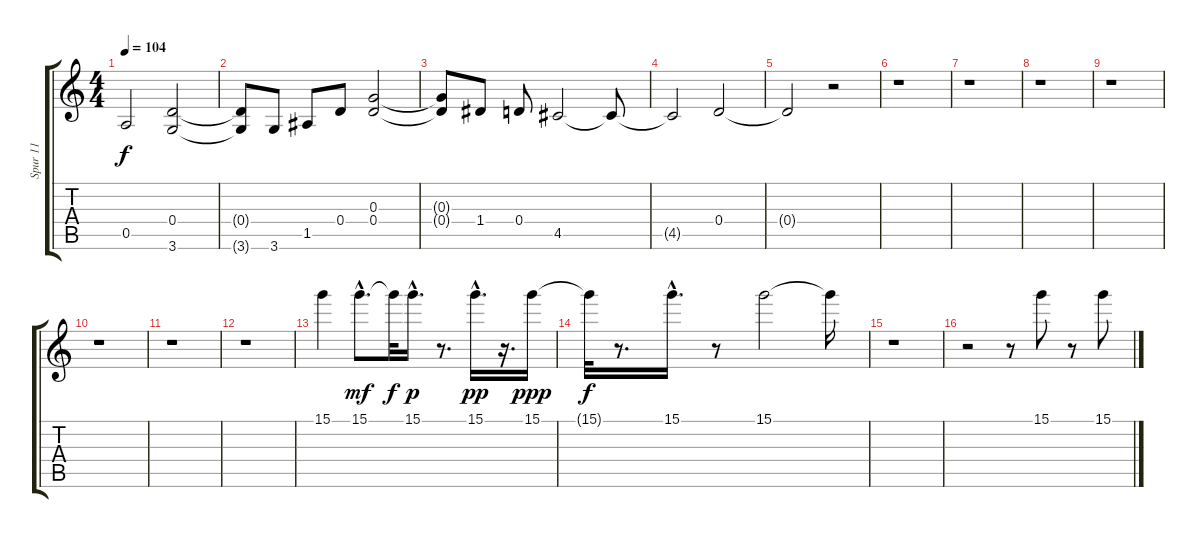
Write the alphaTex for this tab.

\track ("Spur 11" "Spur 11") {instrument distortionguitar}
\staff {score tabs}
\tuning (E4 B3 G3 D3 A2 E2) {hide}
\ts (4 4)
\tempo 104
\clef g2
\ks c
0.5.2{dy f} (0.4 3.6).2 |
(0.4{t} 3.6{t}).8 3.6.8 1.5.8 0.4.8 (0.3 0.4).2 |
(0.3{t} 0.4{t}).8 1.4.8 0.4.8 4.5.2 4.5{t}.8 |
4.5{t}.2 0.4.2 |
0.4{t}.2 r.2 |
r.1 |
r.1 |
r.1 |
r.1 |
r.1 |
r.1 |
r.1 |
15.1.4 15.1{hac}.8{d dy mf} 15.1{t}.32{dy f} 15.1{hac}.16{d dy p} r.8{d} 15.1{hac}.16{d dy pp} r.16{d} 15.1.16{dy ppp} |
15.1{t}.32{dy f} r.8{d} 15.1{hac}.16{d} r.8 15.1.2 15.1{t}.16 |
r.1 |
r.2 r.8 15.1.8 r.8 15.1.8
